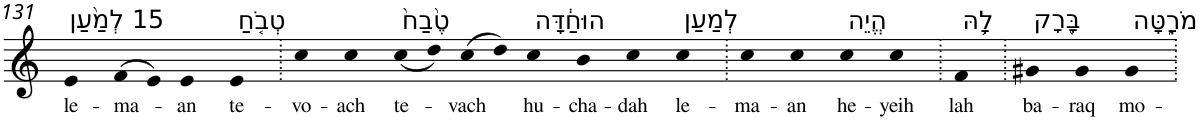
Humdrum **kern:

**kern	**text
*part1	*part1
*staff1	*staff1
*I"Piano	*
*I'Pno	*
!!LO:PB:g=z
*clefG2	*
*k[]	*
=131	=131
!LO:TX:a:t=15 לְמַ֨עַן	!
!	!LO:LY:b
4e	le-
!	!LO:LY:b
(>8f	-ma-
8e)	.
!	!LO:LY:b
4e	-an
!LO:TX:a:t=טְבֹ֤חַ	!
!	!LO:LY:b
4e	te-
=132.	=132.
!	!LO:LY:b
4cc	-vo-
!	!LO:LY:b
4cc	-ach
!LO:TX:a:t=טֶ֙בַח֙	!
!	!LO:LY:b
(<8cc	te-
8dd)	.
!	!LO:LY:b
(>8cc	-vach
8dd)	.
!LO:TX:a:t=הוּחַ֔דָּה	!
!	!LO:LY:b
4cc	hu-
!	!LO:LY:b
4b	-cha-
!	!LO:LY:b
4cc	-dah
!LO:TX:a:t=לְמַעַן	!
!	!LO:LY:b
4cc	le-
=133.	=133.
!	!LO:LY:b
4cc	-ma-
!	!LO:LY:b
4cc	-an
!LO:TX:a:t=הֱיֵה	!
!	!LO:LY:b
4cc	he-
!	!LO:LY:b
4cc	-yeih
=134.	=134.
!LO:TX:a:t=לָ֥הּ	!
!	!LO:LY:b
4f	lah
=135.	=135.
!LO:TX:a:t=בָּ֖רָק	!
!	!LO:LY:b
4g#X	ba-
!	!LO:LY:b
4g#	-raq
!LO:TX:a:t=מֹרָ֑טָּה	!
!	!LO:LY:b
4g#	mo-
=.	=.
*-	*-
